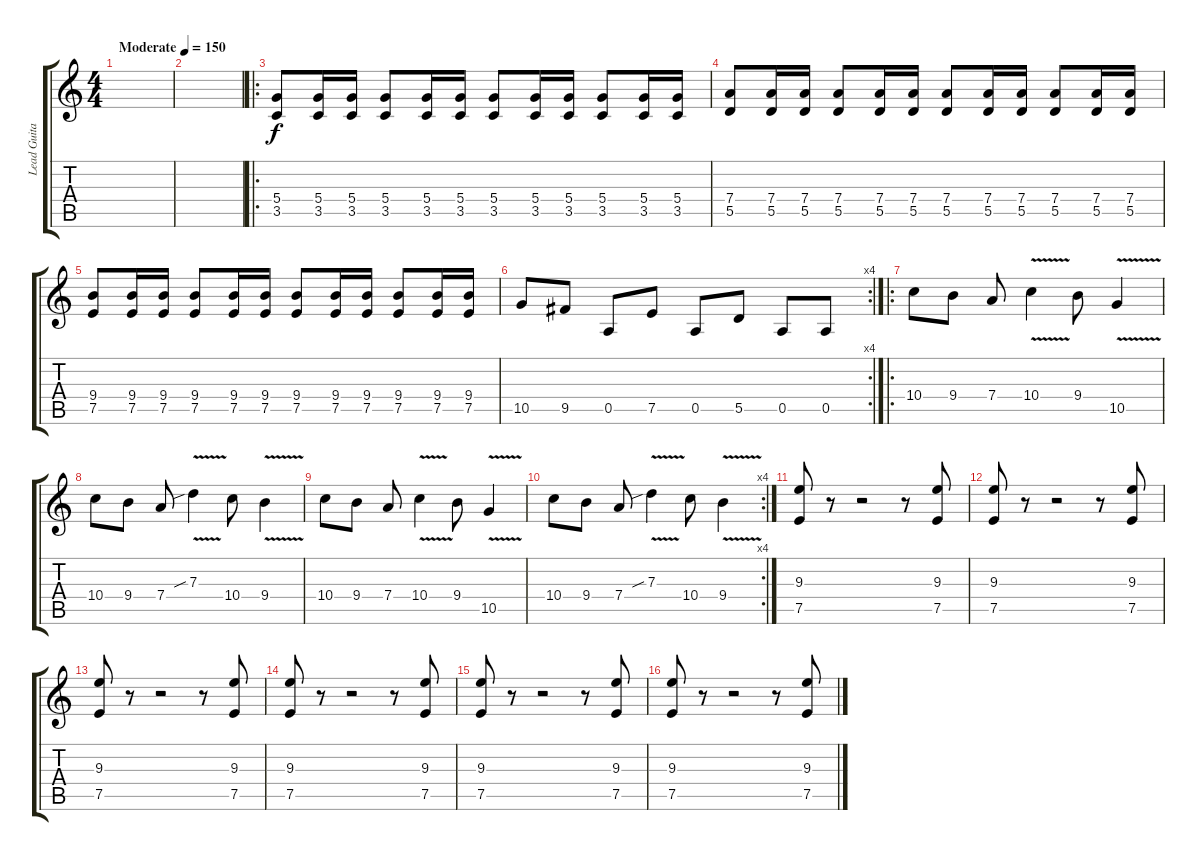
\track ("Lead Guitar" "Lead Guita") {instrument distortionguitar}
\staff {score tabs}
\tuning (E4 B3 G3 D3 A2 E2) {hide}
\ts (4 4)
\tempo (150 "Moderate")
\clef g2
\ks c
|
|
\ro
(5.4 3.5).8 (5.4 3.5).16 (5.4 3.5).16 (5.4 3.5).8 (5.4 3.5).16 (5.4 3.5).16 (5.4 3.5).8 (5.4 3.5).16 (5.4 3.5).16 (5.4 3.5).8 (5.4 3.5).16 (5.4 3.5).16 |
(7.4 5.5).8 (7.4 5.5).16 (7.4 5.5).16 (7.4 5.5).8 (7.4 5.5).16 (7.4 5.5).16 (7.4 5.5).8 (7.4 5.5).16 (7.4 5.5).16 (7.4 5.5).8 (7.4 5.5).16 (7.4 5.5).16 |
(9.4 7.5).8 (9.4 7.5).16 (9.4 7.5).16 (9.4 7.5).8 (9.4 7.5).16 (9.4 7.5).16 (9.4 7.5).8 (9.4 7.5).16 (9.4 7.5).16 (9.4 7.5).8 (9.4 7.5).16 (9.4 7.5).16 |
\rc 4
10.5.8 9.5.8 0.5.8 7.5.8 0.5.8 5.5.8 0.5.8 0.5.8 |
\ro
10.4.8 9.4.8 7.4.8 10.4{v}.4 9.4.8 10.5{v}.4 |
10.4.8 9.4.8 7.4.8 7.3{v sib}.4 10.4.8 9.4{v}.4 |
10.4.8 9.4.8 7.4.8 10.4{v}.4 9.4.8 10.5{v}.4 |
\rc 4
10.4.8 9.4.8 7.4.8 7.3{v sib}.4 10.4.8 9.4{v}.4 |
(9.3 7.5).8 r.8 r.2 r.8 (9.3 7.5).8 |
(9.3 7.5).8 r.8 r.2 r.8 (9.3 7.5).8 |
(9.3 7.5).8 r.8 r.2 r.8 (9.3 7.5).8 |
(9.3 7.5).8 r.8 r.2 r.8 (9.3 7.5).8 |
(9.3 7.5).8 r.8 r.2 r.8 (9.3 7.5).8 |
(9.3 7.5).8 r.8 r.2 r.8 (9.3 7.5).8
